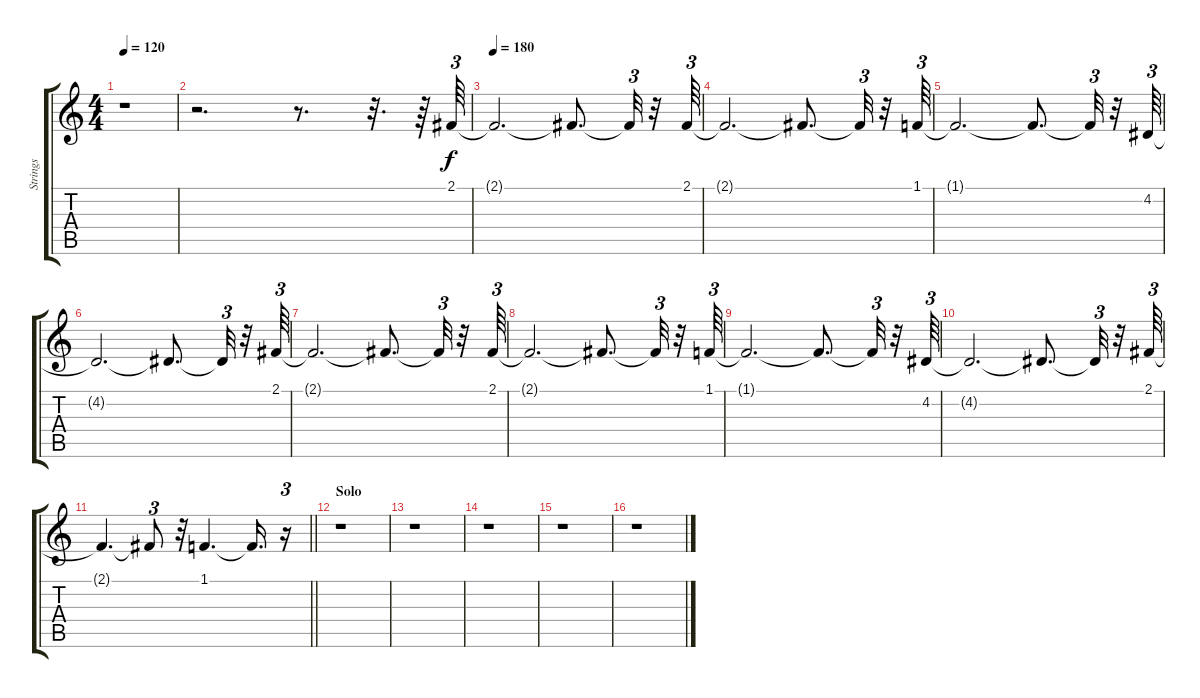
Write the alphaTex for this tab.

\track ("Strings" "Strings") {instrument stringensemble1}
\staff {score tabs}
\tuning (E4 B3 G3 D3 A2 E2) {hide}
\ts (4 4)
\tempo 120
\clef g2
\ks c
r.1{dy f} |
r.2{d} r.8{d} r.32{d} r.64 2.1.64{tu (3 2)} |
\tempo 180
2.1{t}.2{d} 2.1{t}.8{d} 2.1{t}.32{tu (3 2)} r.32 2.1.64{tu (3 2)} |
2.1{t}.2{d} 2.1{t}.8{d} 2.1{t}.32{tu (3 2)} r.32 1.1.64{tu (3 2)} |
1.1{t}.2{d} 1.1{t}.8{d} 1.1{t}.32{tu (3 2)} r.32 4.2.64{tu (3 2)} |
4.2{t}.2{d} 4.2{t}.8{d} 4.2{t}.32{tu (3 2)} r.32 2.1.64{tu (3 2)} |
2.1{t}.2{d} 2.1{t}.8{d} 2.1{t}.32{tu (3 2)} r.32 2.1.64{tu (3 2)} |
2.1{t}.2{d} 2.1{t}.8{d} 2.1{t}.32{tu (3 2)} r.32 1.1.64{tu (3 2)} |
1.1{t}.2{d} 1.1{t}.8{d} 1.1{t}.32{tu (3 2)} r.32 4.2.64{tu (3 2)} |
4.2{t}.2{d} 4.2{t}.8{d} 4.2{t}.32{tu (3 2)} r.32 2.1.64{tu (3 2)} |
\barLineRight lightlight
2.1{t}.4{d} 2.1{t}.8{tu (3 2)} r.32 1.1.4{d} 1.1{t}.16{d} r.16{tu (3 2)} |
\section ("" "Solo")
r.1 |
r.1 |
r.1 |
r.1 |
r.1
